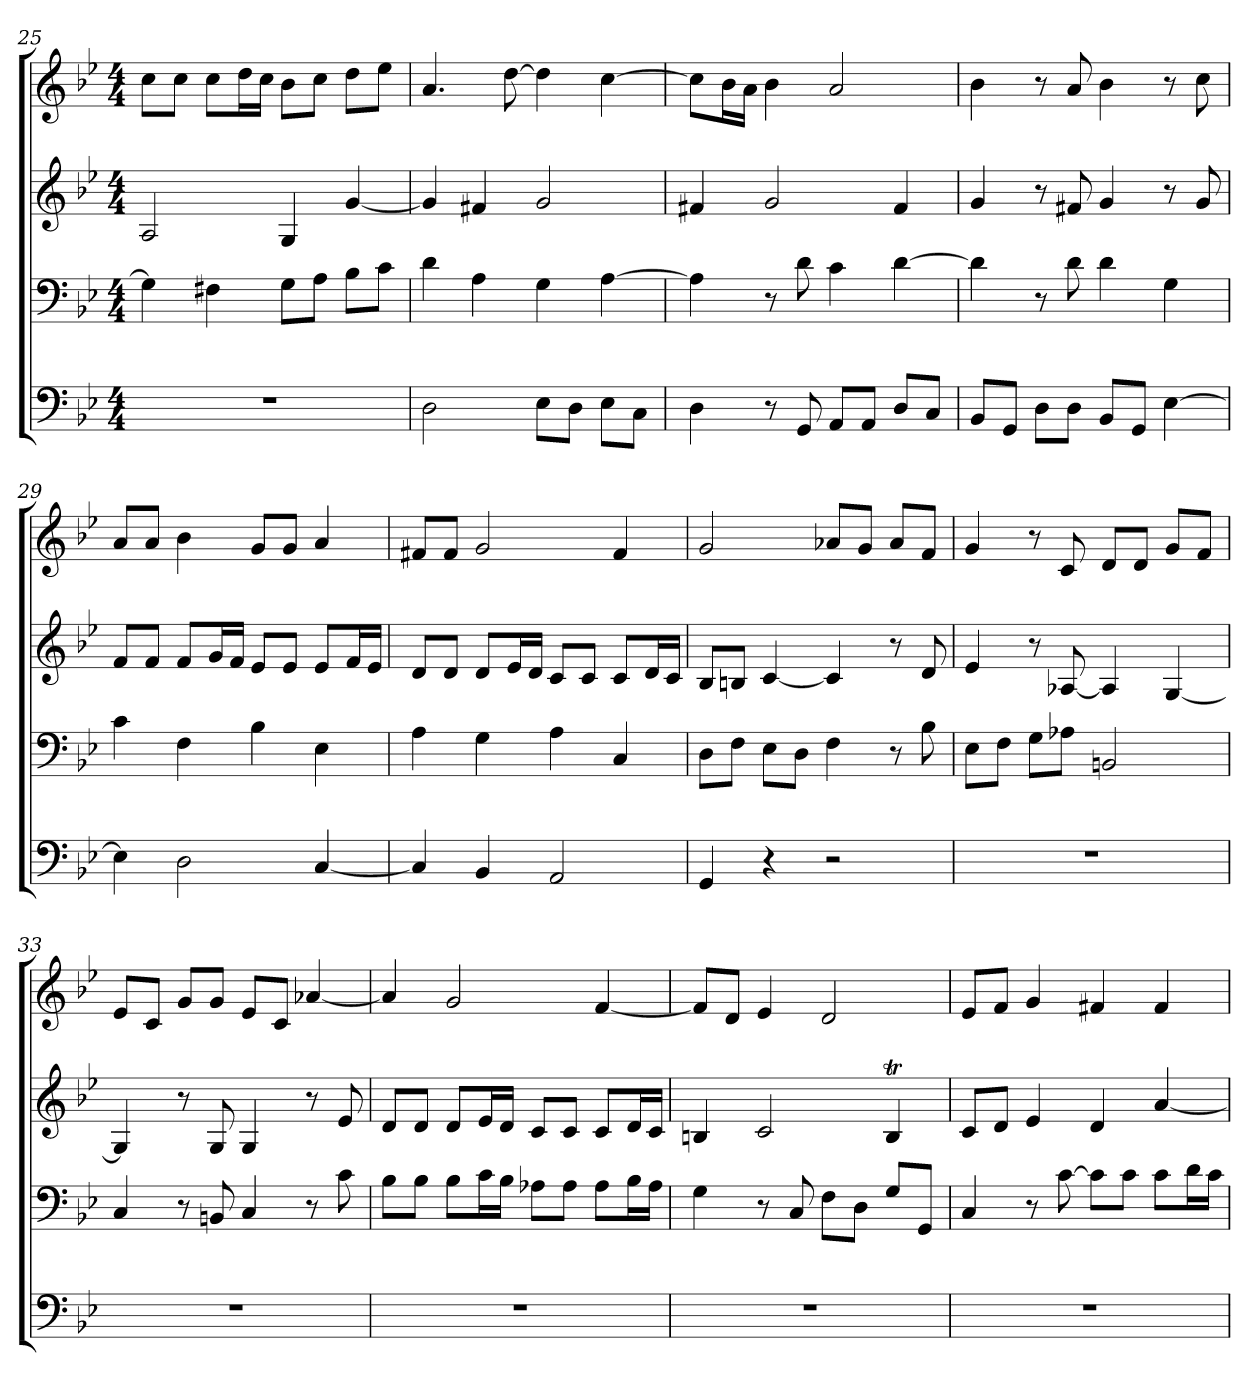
**kern	**kern	**kern	**kern
*part4	*part3	*part2	*part1
*staff4	*staff3	*staff2	*staff1
*k[b-e-]	*k[b-e-]	*k[b-e-]	*k[b-e-]
*M4/4	*M4/4	*M4/4	*M4/4
=25	=25	=25	=25
1r	4G]	2A	8ccL
.	.	.	8ccJ
.	4F#X	.	8ccL
.	.	.	16ddL
.	.	.	16ccJJ
.	8GL	4G	8b-L
.	8AJ	.	8ccJ
.	8B-L	[4g	8ddL
.	8cJ	.	8ee-J
=26	=26	=26	=26
2D	4d	4g]	4.a
.	4A	4f#X	.
.	.	.	[8dd
8E-L	4G	2g	4dd]
8DJ	.	.	.
8E-L	[4A	.	[4cc
8CJ	.	.	.
=27	=27	=27	=27
4D	4A]	4f#X	8ccL]
.	.	.	16b-L
.	.	.	16aJJ
8r	8r	2g	4b-
8GG	8d	.	.
8AAL	4c	.	2a
8AAJ	.	.	.
8DL	[4d	4f#	.
8CJ	.	.	.
=28	=28	=28	=28
8BB-L	4d]	4g	4b-
8GGJ	.	.	.
8DL	8r	8r	8r
8DJ	8d	8f#X	8a
8BB-L	4d	4g	4b-
8GGJ	.	.	.
[4E-	4G	8r	8r
.	.	8g	8cc
=29	=29	=29	=29
4E-]	4c	8fL	8aL
.	.	8fJ	8aJ
2D	4F	8fL	4b-
.	.	16gL	.
.	.	16fJJ	.
.	4B-	8e-L	8gL
.	.	8e-J	8gJ
[4C	4E-	8e-L	4a
.	.	16fL	.
.	.	16e-JJ	.
=30	=30	=30	=30
4C]	4A	8dL	8f#XL
.	.	8dJ	8f#J
4BB-	4G	8dL	2g
.	.	16e-L	.
.	.	16dJJ	.
2AA	4A	8cL	.
.	.	8cJ	.
.	4C	8cL	4f#
.	.	16dL	.
.	.	16cJJ	.
=31	=31	=31	=31
4GG	8DL	8B-L	2g
.	8FJ	8BnJ	.
4r	8E-L	[4c	.
.	8DJ	.	.
2r	4F	4c]	8a-XL
.	.	.	8gJ
.	8r	8r	8a-L
.	8B-	8d	8fJ
=32	=32	=32	=32
1r	8E-L	4e-	4g
.	8FJ	.	.
.	8GL	8r	8r
.	8A-XJ	[8A-X	8c
.	2BBn	4A-]	8dL
.	.	.	8dJ
.	.	[4G	8gL
.	.	.	8fJ
=33	=33	=33	=33
1r	4C	4G]	8e-L
.	.	.	8cJ
.	8r	8r	8gL
.	8BBn	8G	8gJ
.	4C	4G	8e-L
.	.	.	8cJ
.	8r	8r	[4a-X
.	8c	8e-	.
=34	=34	=34	=34
1r	8B-L	8dL	4a-]
.	8B-J	8dJ	.
.	8B-L	8dL	2g
.	16cL	16e-L	.
.	16B-JJ	16dJJ	.
.	8A-XL	8cL	.
.	8A-J	8cJ	.
.	8A-L	8cL	[4f
.	16B-L	16dL	.
.	16A-JJ	16cJJ	.
=35	=35	=35	=35
1r	4G	4Bn	8fL]
.	.	.	8dJ
.	8r	2c	4e-
.	8C	.	.
.	8FL	.	2d
.	8DJ	.	.
.	8GL	4Bt	.
.	8GGJ	.	.
=36	=36	=36	=36
1r	4C	8cL	8e-L
.	.	8dJ	8fJ
.	8r	4e-	4g
.	[8c	.	.
.	8cL]	4d	4f#X
.	8cJ	.	.
.	8cL	[4a	4f#
.	16dL	.	.
.	16cJJ	.	.
=	=	=	=
*-	*-	*-	*-
